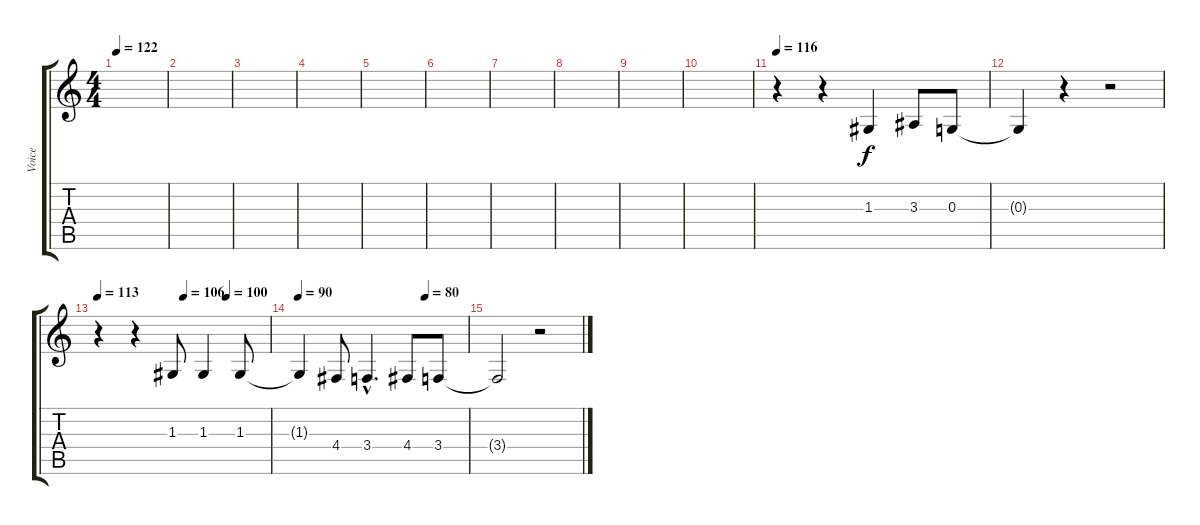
\track ("Voice" "Voice") {instrument englishhorn}
\staff {score tabs}
\tuning (E4 B3 G3 D3 A2 D2) {hide}
\ts (4 4)
\tempo 122
\clef g2
\ks c
|
|
|
|
|
|
|
|
|
|
\tempo 116
r.4 r.4 1.3.4 3.3.8 0.3.8 |
0.3{t}.4 r.4 r.2 |
\tempo 113
\tempo (106 0.5)
\tempo (100 0.75)
r.4 r.4 1.3.8 1.3.4 1.3.8 |
\tempo 90
\tempo (80 0.75)
1.3{t}.4 4.4.8 3.4{hac}.4{d} 4.4.8 3.4.8 |
3.4{t}.2 r.2
